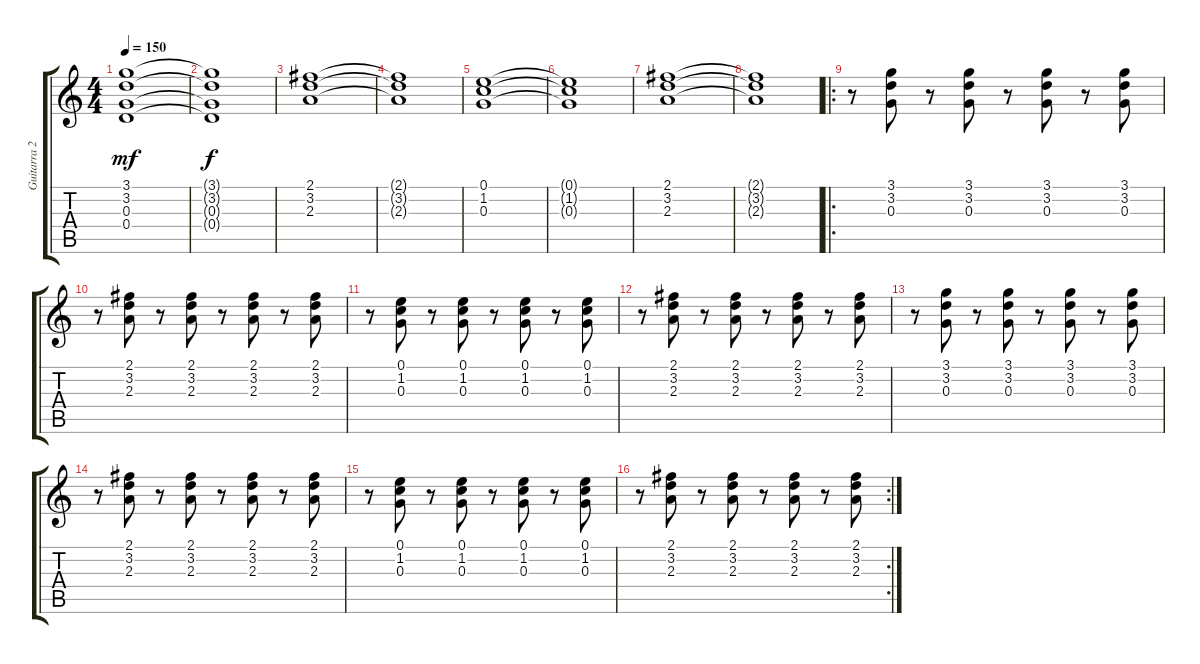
\track ("Guitarra 2" "Guitarra 2") {instrument electricguitarjazz}
\staff {score tabs}
\tuning (E4 B3 G3 D3 A2 E2) {hide}
\ts (4 4)
\tempo 150
\clef g2
\ks c
(3.1 3.2 0.3 0.4).1{dy mf} |
(3.1{t} 3.2{t} 0.3{t} 0.4{t}).1{dy f} |
(2.1 3.2 2.3).1 |
(2.1{t} 3.2{t} 2.3{t}).1 |
(0.1 1.2 0.3).1 |
(0.1{t} 1.2{t} 0.3{t}).1 |
(2.1 3.2 2.3).1 |
(2.1{t} 3.2{t} 2.3{t}).1 |
\ro
r.8{volume 10 instrument electricguitarjazz} (3.1 3.2 0.3).8 r.8 (3.1 3.2 0.3).8 r.8 (3.1 3.2 0.3).8 r.8 (3.1 3.2 0.3).8 |
r.8{volume 10 instrument electricguitarjazz} (2.1 3.2 2.3).8 r.8 (2.1 3.2 2.3).8 r.8 (2.1 3.2 2.3).8 r.8 (2.1 3.2 2.3).8 |
r.8{volume 10 instrument electricguitarjazz} (0.1 1.2 0.3).8 r.8 (0.1 1.2 0.3).8 r.8 (0.1 1.2 0.3).8 r.8 (0.1 1.2 0.3).8 |
r.8{volume 10 instrument electricguitarjazz} (2.1 3.2 2.3).8 r.8 (2.1 3.2 2.3).8 r.8 (2.1 3.2 2.3).8 r.8 (2.1 3.2 2.3).8 |
r.8{volume 10 instrument electricguitarjazz} (3.1 3.2 0.3).8 r.8 (3.1 3.2 0.3).8 r.8 (3.1 3.2 0.3).8 r.8 (3.1 3.2 0.3).8 |
r.8{volume 10 instrument electricguitarjazz} (2.1 3.2 2.3).8 r.8 (2.1 3.2 2.3).8 r.8 (2.1 3.2 2.3).8 r.8 (2.1 3.2 2.3).8 |
r.8{volume 10 instrument electricguitarjazz} (0.1 1.2 0.3).8 r.8 (0.1 1.2 0.3).8 r.8 (0.1 1.2 0.3).8 r.8 (0.1 1.2 0.3).8 |
\rc 2
r.8{volume 10 instrument electricguitarjazz} (2.1 3.2 2.3).8 r.8 (2.1 3.2 2.3).8 r.8 (2.1 3.2 2.3).8 r.8 (2.1 3.2 2.3).8
